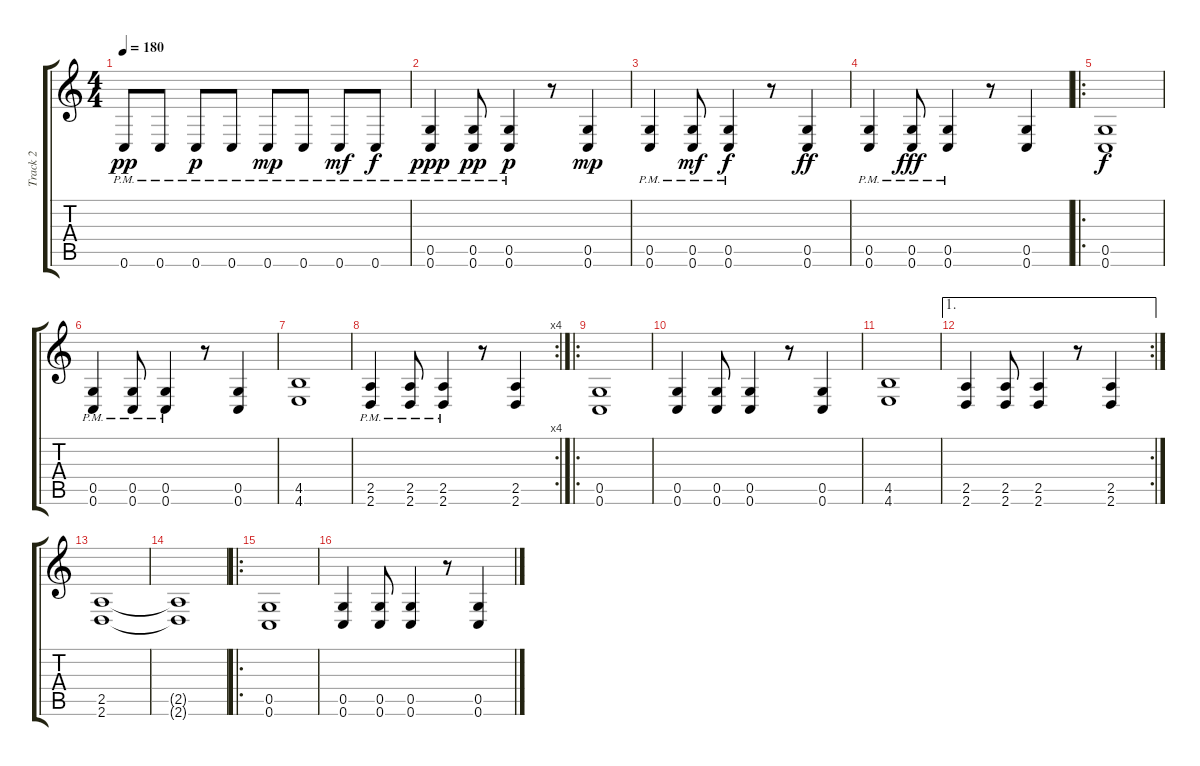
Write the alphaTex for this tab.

\track ("Track 2" "Track 2") {instrument overdrivenguitar}
\staff {score tabs}
\tuning (D4 A3 F3 C3 G2 C2) {hide}
\ts (4 4)
\tempo 180
\clef g2
\ks c
0.6{pm}.8{dy pp} 0.6{pm}.8 0.6{pm}.8{dy p} 0.6{pm}.8 0.6{pm}.8{dy mp} 0.6{pm}.8 0.6{pm}.8{dy mf} 0.6{pm}.8{dy f} |
(0.5{pm} 0.6{pm}).4{dy ppp} (0.5{pm} 0.6{pm}).8{dy pp} (0.5{pm} 0.6{pm}).4{dy p} r.8 (0.5 0.6).4{dy mp} |
(0.5{pm} 0.6{pm}).4 (0.5{pm} 0.6{pm}).8{dy mf} (0.5{pm} 0.6{pm}).4{dy f} r.8 (0.5 0.6).4{dy ff} |
(0.5{pm} 0.6{pm}).4 (0.5{pm} 0.6{pm}).8{dy fff} (0.5{pm} 0.6{pm}).4 r.8 (0.5 0.6).4 |
\ro
(0.5 0.6).1{dy f} |
(0.5{pm} 0.6{pm}).4 (0.5{pm} 0.6{pm}).8 (0.5{pm} 0.6{pm}).4 r.8 (0.5 0.6).4 |
(4.5 4.6).1 |
\rc 4
(2.5{pm} 2.6{pm}).4 (2.5{pm} 2.6{pm}).8 (2.5{pm} 2.6{pm}).4 r.8 (2.5 2.6).4 |
\ro
(0.5 0.6).1 |
(0.5 0.6).4 (0.5 0.6).8 (0.5 0.6).4 r.8 (0.5 0.6).4 |
(4.5 4.6).1 |
\ae 1
\rc 2
(2.5 2.6).4 (2.5 2.6).8 (2.5 2.6).4 r.8 (2.5 2.6).4 |
(2.5 2.6).1 |
(2.5{t} 2.6{t}).1 |
\ro
(0.5 0.6).1 |
(0.5 0.6).4 (0.5 0.6).8 (0.5 0.6).4 r.8 (0.5 0.6).4
